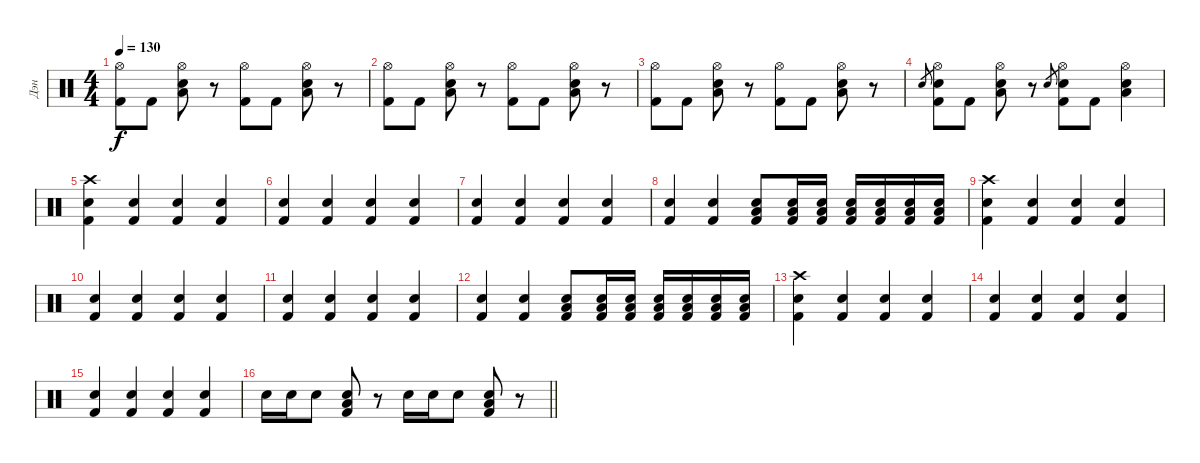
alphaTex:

\track ("Дэн" "Дэн") {instrument percussion}
\staff {score}
\articulation defaults
\ts (4 4)
\tempo 130
\clef neutral
\ks c
("Hi-Hat (open)" "Kick (hit) 2").8{dy f} "Kick (hit) 2".8 ("Snare (hit) 2" "Low Tom (hit)" "Hi-Hat (open)").8 r.8 ("Hi-Hat (open)" "Kick (hit) 2").8 "Kick (hit) 2".8 ("Snare (hit) 2" "Low Tom (hit)" "Hi-Hat (open)").8 r.8 |
("Hi-Hat (open)" "Kick (hit) 2").8 "Kick (hit) 2".8 ("Snare (hit) 2" "Low Tom (hit)" "Hi-Hat (open)").8 r.8 ("Hi-Hat (open)" "Kick (hit) 2").8 "Kick (hit) 2".8 ("Snare (hit) 2" "Low Tom (hit)" "Hi-Hat (open)").8 r.8 |
("Hi-Hat (open)" "Kick (hit) 2").8 "Kick (hit) 2".8 ("Snare (hit) 2" "Low Tom (hit)" "Hi-Hat (open)").8 r.8 ("Hi-Hat (open)" "Kick (hit) 2").8 "Kick (hit) 2".8 ("Snare (hit) 2" "Low Tom (hit)" "Hi-Hat (open)").8 r.8 |
"Snare (hit) 2".8{gr} ("Snare (hit) 2" "Hi-Hat (open)" "Kick (hit) 2").8 "Kick (hit) 2".8 ("Snare (hit) 2" "Low Tom (hit)" "Hi-Hat (open)").8 r.8 "Snare (hit) 2".8{gr} ("Snare (hit) 2" "Hi-Hat (open)" "Kick (hit) 2").8 "Kick (hit) 2".8 ("Snare (hit) 2" "Low Tom (hit)" "Hi-Hat (open)").4 |
("Snare (hit) 2" "Kick (hit) 2" "Crash high (hit)").4 ("Snare (hit) 2" "Kick (hit) 2").4 ("Snare (hit) 2" "Kick (hit) 2").4 ("Snare (hit) 2" "Kick (hit) 2").4 |
("Snare (hit) 2" "Kick (hit) 2").4 ("Snare (hit) 2" "Kick (hit) 2").4 ("Snare (hit) 2" "Kick (hit) 2").4 ("Snare (hit) 2" "Kick (hit) 2").4 |
("Snare (hit) 2" "Kick (hit) 2").4 ("Snare (hit) 2" "Kick (hit) 2").4 ("Snare (hit) 2" "Kick (hit) 2").4 ("Snare (hit) 2" "Kick (hit) 2").4 |
("Snare (hit) 2" "Kick (hit) 2").4 ("Snare (hit) 2" "Kick (hit) 2").4 ("Snare (hit) 2" "Low Tom (hit)" "Kick (hit) 2").8 ("Snare (hit) 2" "Low Tom (hit)" "Kick (hit) 2").16 ("Snare (hit) 2" "Low Tom (hit)" "Kick (hit) 2").16 ("Snare (hit) 2" "Low Tom (hit)" "Kick (hit) 2").16 ("Snare (hit) 2" "Low Tom (hit)" "Kick (hit) 2").16 ("Snare (hit) 2" "Low Tom (hit)" "Kick (hit) 2").16 ("Snare (hit) 2" "Low Tom (hit)" "Kick (hit) 2").16 |
("Snare (hit) 2" "Kick (hit) 2" "Crash high (hit)").4 ("Snare (hit) 2" "Kick (hit) 2").4 ("Snare (hit) 2" "Kick (hit) 2").4 ("Snare (hit) 2" "Kick (hit) 2").4 |
("Snare (hit) 2" "Kick (hit) 2").4 ("Snare (hit) 2" "Kick (hit) 2").4 ("Snare (hit) 2" "Kick (hit) 2").4 ("Snare (hit) 2" "Kick (hit) 2").4 |
("Snare (hit) 2" "Kick (hit) 2").4 ("Snare (hit) 2" "Kick (hit) 2").4 ("Snare (hit) 2" "Kick (hit) 2").4 ("Snare (hit) 2" "Kick (hit) 2").4 |
("Snare (hit) 2" "Kick (hit) 2").4 ("Snare (hit) 2" "Kick (hit) 2").4 ("Snare (hit) 2" "Low Tom (hit)" "Kick (hit) 2").8 ("Snare (hit) 2" "Low Tom (hit)" "Kick (hit) 2").16 ("Snare (hit) 2" "Low Tom (hit)" "Kick (hit) 2").16 ("Snare (hit) 2" "Low Tom (hit)" "Kick (hit) 2").16 ("Snare (hit) 2" "Low Tom (hit)" "Kick (hit) 2").16 ("Snare (hit) 2" "Low Tom (hit)" "Kick (hit) 2").16 ("Snare (hit) 2" "Low Tom (hit)" "Kick (hit) 2").16 |
("Snare (hit) 2" "Kick (hit) 2" "Crash high (hit)").4 ("Snare (hit) 2" "Kick (hit) 2").4 ("Snare (hit) 2" "Kick (hit) 2").4 ("Snare (hit) 2" "Kick (hit) 2").4 |
("Snare (hit) 2" "Kick (hit) 2").4 ("Snare (hit) 2" "Kick (hit) 2").4 ("Snare (hit) 2" "Kick (hit) 2").4 ("Snare (hit) 2" "Kick (hit) 2").4 |
("Snare (hit) 2" "Kick (hit) 2").4 ("Snare (hit) 2" "Kick (hit) 2").4 ("Snare (hit) 2" "Kick (hit) 2").4 ("Snare (hit) 2" "Kick (hit) 2").4 |
\barLineRight lightlight "Snare (hit) 2".16 "Snare (hit) 2".16 "Snare (hit) 2".8
("Snare (hit) 2" "Low Tom (hit)" "Kick (hit) 2").8 r.8 "Snare (hit) 2".16 "Snare (hit) 2".16 "Snare (hit) 2".8 ("Snare (hit) 2" "Low Tom (hit)" "Kick (hit) 2").8 r.8
